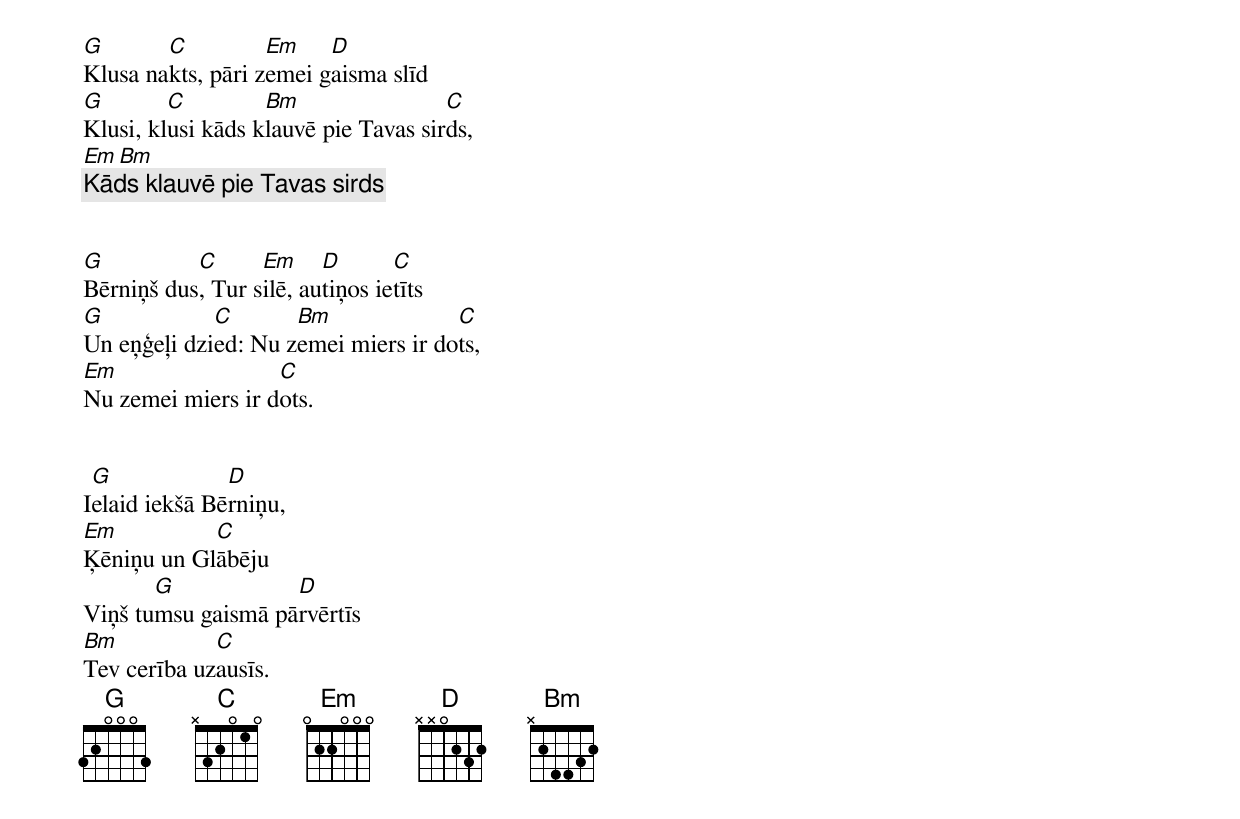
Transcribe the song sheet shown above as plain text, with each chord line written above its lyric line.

G       C          Em    D
Klusa nakts, pāri zemei gaisma slīd
G        C         Bm                 C
Klusi, klusi kāds klauvē pie Tavas sirds,
       Em                 Bm
[Kāds klauvē pie Tavas sirds]


G          C      Em     D       C
Bērniņš dus, Tur silē, autiņos ietīts
G            C       Bm              C
Un eņģeļi dzied: Nu zemei miers ir dots,
Em                 C
Nu zemei miers ir dots.


 G             D
Ielaid iekšā Bērniņu,
Em          C
Ķēniņu un Glābēju
       G            D
Viņš tumsu gaismā pārvērtīs
Bm           C
Tev cerība uzausīs.
